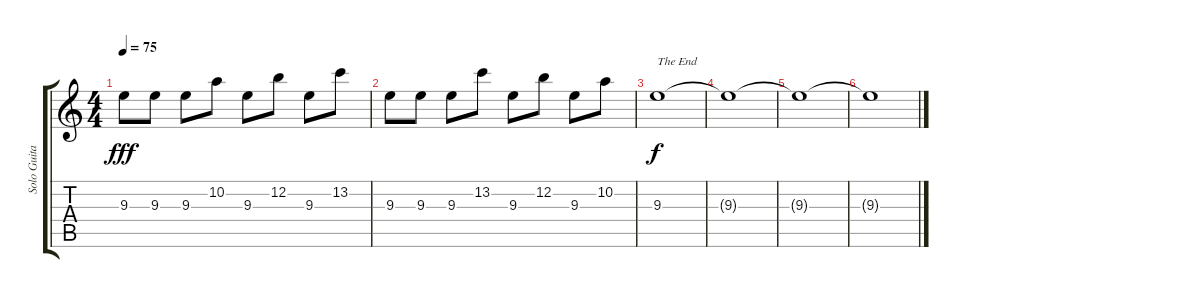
\track ("Solo Guitar" "Solo Guita") {instrument overdrivenguitar}
\staff {score tabs}
\tuning (E4 B3 G3 D3 A2 E2) {hide}
\ts (4 4)
\tempo 75
\clef g2
\ks c
9.3.8{dy fff} 9.3.8 9.3.8 10.2.8 9.3.8 12.2.8 9.3.8 13.2.8 |
9.3.8 9.3.8 9.3.8 13.2.8 9.3.8 12.2.8 9.3.8 10.2.8 |
9.3.1{txt "The End" dy f volume 0} |
9.3{t}.1 |
9.3{t}.1 |
9.3{t}.1
